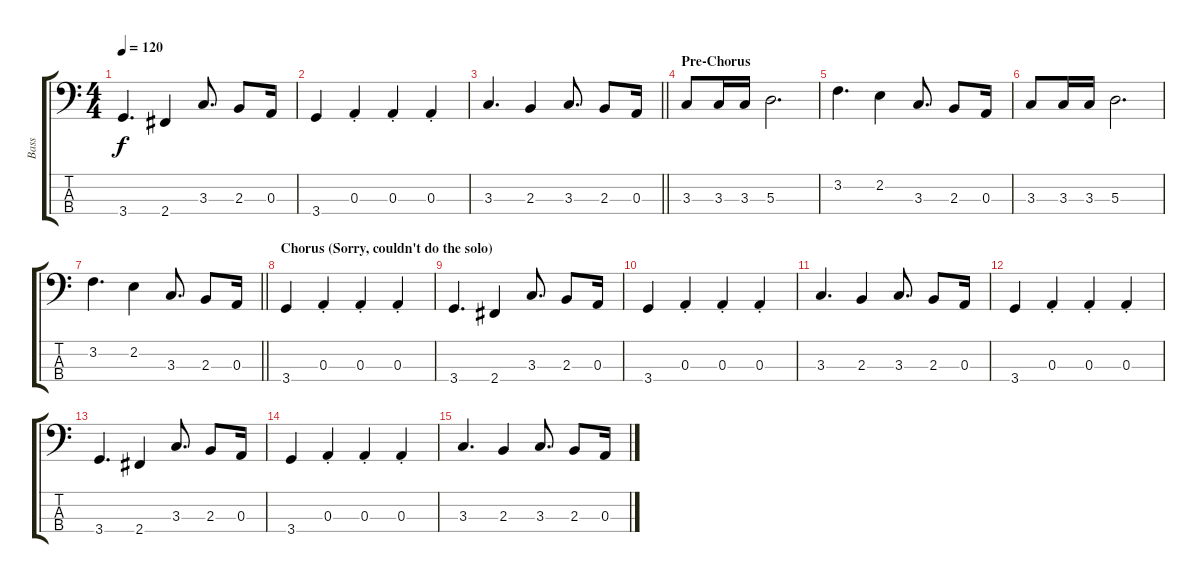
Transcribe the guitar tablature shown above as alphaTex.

\track ("Bass" "Bass") {instrument electricbasspick}
\staff {score tabs}
\tuning (G2 D2 A1 E1) {hide}
\ts (4 4)
\tempo 120
\clef f4
\ks c
3.4.4{d dy f} 2.4.4 3.3.8{d} 2.3.8 0.3.16 |
3.4.4 0.3{st}.4 0.3{st}.4 0.3{st}.4 |
\barLineRight lightlight
3.3.4{d} 2.3.4 3.3.8{d} 2.3.8 0.3.16 |
\section ("" "Pre-Chorus")
3.3.8 3.3.16 3.3.16 5.3.2{d} |
3.2.4{d} 2.2.4 3.3.8{d} 2.3.8 0.3.16 |
3.3.8 3.3.16 3.3.16 5.3.2{d} |
\barLineRight lightlight
3.2.4{d} 2.2.4 3.3.8{d} 2.3.8 0.3.16 |
\section ("" "Chorus (Sorry, couldn't do the solo)")
3.4.4 0.3{st}.4 0.3{st}.4 0.3{st}.4 |
3.4.4{d} 2.4.4 3.3.8{d} 2.3.8 0.3.16 |
3.4.4 0.3{st}.4 0.3{st}.4 0.3{st}.4 |
3.3.4{d} 2.3.4 3.3.8{d} 2.3.8 0.3.16 |
3.4.4 0.3{st}.4 0.3{st}.4 0.3{st}.4 |
3.4.4{d} 2.4.4 3.3.8{d} 2.3.8 0.3.16 |
3.4.4 0.3{st}.4 0.3{st}.4 0.3{st}.4 |
3.3.4{d} 2.3.4 3.3.8{d} 2.3.8 0.3.16
